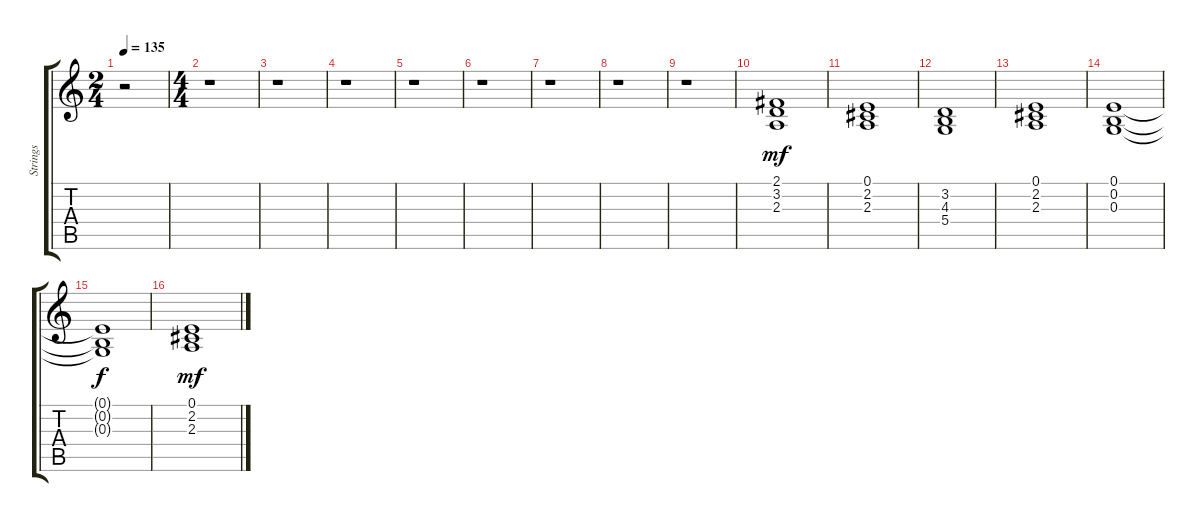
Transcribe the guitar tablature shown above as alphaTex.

\track ("Strings" "Strings") {instrument stringensemble1}
\staff {score tabs}
\tuning (E4 B3 G3 D3 A2 E2) {hide}
\ts (2 4)
\tempo 135
\clef g2
\ks c
r.2{dy mf instrument stringensemble1} |
\ts (4 4)
r.1 |
r.1 |
r.1 |
r.1 |
r.1 |
r.1 |
r.1 |
r.1 |
(2.1 3.2 2.3).1 |
(0.1 2.2 2.3).1 |
(3.2 4.3 5.4).1 |
(0.1 2.2 2.3).1 |
(0.1 0.2 0.3).1 |
(0.1{t} 0.2{t} 0.3{t}).1{dy f} |
(0.1 2.2 2.3).1{dy mf}
